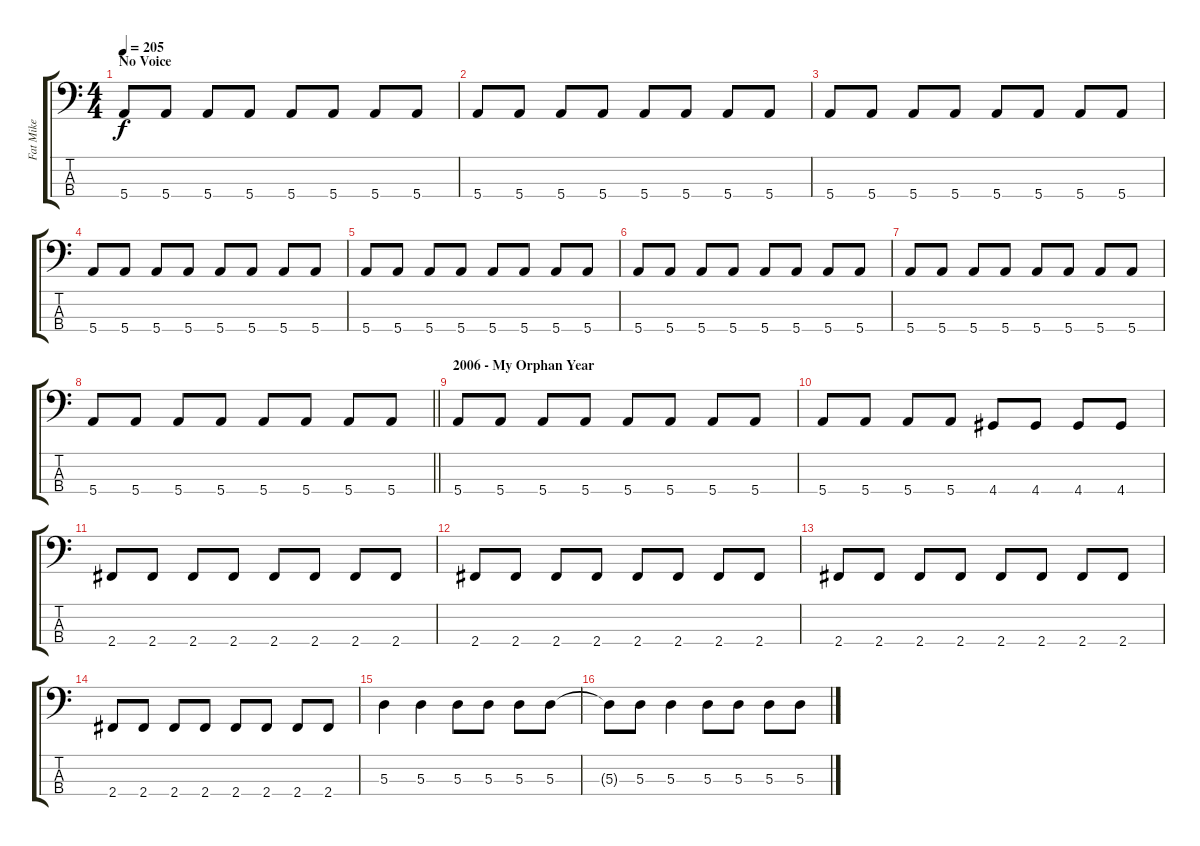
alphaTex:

\track ("Fat Mike" "Fat Mike") {instrument electricbasspick}
\staff {score tabs}
\tuning (G2 D2 A1 E1) {hide}
\ts (4 4)
\section ("" "No Voice")
\tempo 205
\clef f4
\ks c
5.4.8{dy f} 5.4.8 5.4.8 5.4.8 5.4.8 5.4.8 5.4.8 5.4.8 |
5.4.8 5.4.8 5.4.8 5.4.8 5.4.8 5.4.8 5.4.8 5.4.8 |
5.4.8 5.4.8 5.4.8 5.4.8 5.4.8 5.4.8 5.4.8 5.4.8 |
5.4.8 5.4.8 5.4.8 5.4.8 5.4.8 5.4.8 5.4.8 5.4.8 |
5.4.8 5.4.8 5.4.8 5.4.8 5.4.8 5.4.8 5.4.8 5.4.8 |
5.4.8 5.4.8 5.4.8 5.4.8 5.4.8 5.4.8 5.4.8 5.4.8 |
5.4.8 5.4.8 5.4.8 5.4.8 5.4.8 5.4.8 5.4.8 5.4.8 |
\barLineRight lightlight
5.4.8 5.4.8 5.4.8 5.4.8 5.4.8 5.4.8 5.4.8 5.4.8 |
\section ("" "2006 - My Orphan Year")
5.4.8 5.4.8 5.4.8 5.4.8 5.4.8 5.4.8 5.4.8 5.4.8 |
5.4.8 5.4.8 5.4.8 5.4.8 4.4.8 4.4.8 4.4.8 4.4.8 |
2.4.8 2.4.8 2.4.8 2.4.8 2.4.8 2.4.8 2.4.8 2.4.8 |
2.4.8 2.4.8 2.4.8 2.4.8 2.4.8 2.4.8 2.4.8 2.4.8 |
2.4.8 2.4.8 2.4.8 2.4.8 2.4.8 2.4.8 2.4.8 2.4.8 |
2.4.8 2.4.8 2.4.8 2.4.8 2.4.8 2.4.8 2.4.8 2.4.8 |
5.3.4 5.3.4 5.3.8 5.3.8 5.3.8 5.3.8 |
5.3{t}.8 5.3.8 5.3.4 5.3.8 5.3.8 5.3.8 5.3.8
